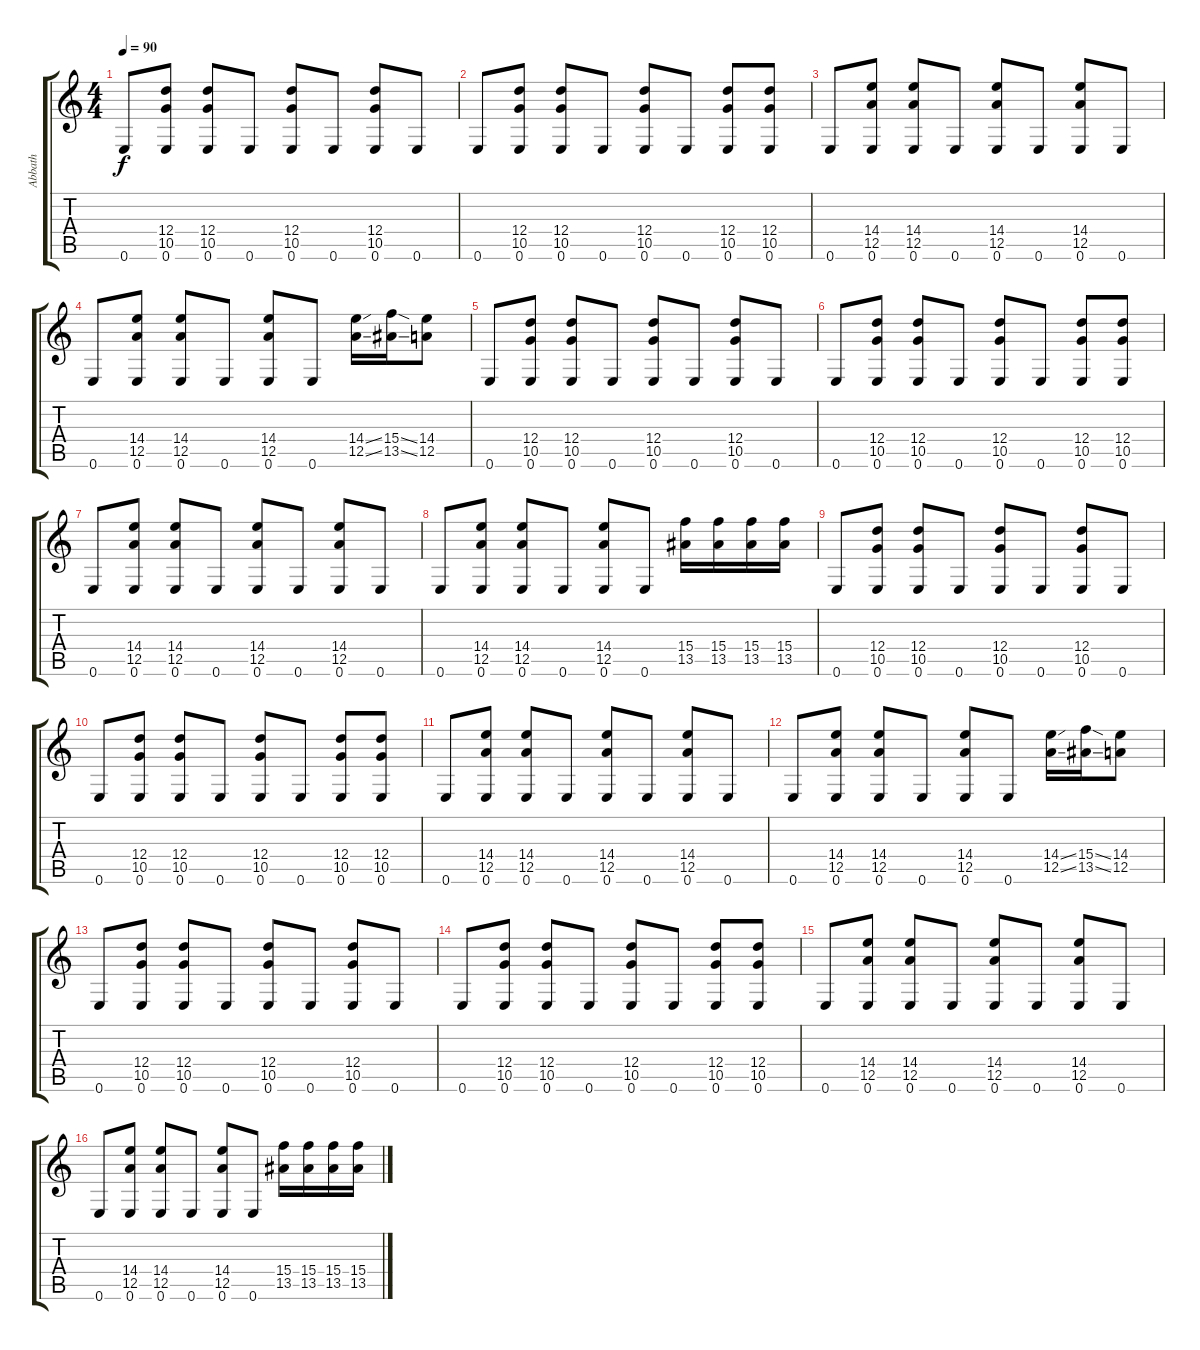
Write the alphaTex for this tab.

\track ("Abbath" "Abbath") {instrument distortionguitar}
\staff {score tabs}
\tuning (E4 B3 G3 D3 A2 E2) {hide}
\ts (4 4)
\tempo 90
\clef g2
\ks c
0.6.8{dy f} (12.4 10.5 0.6).8 (12.4 10.5 0.6).8 0.6.8 (12.4 10.5 0.6).8 0.6.8 (12.4 10.5 0.6).8 0.6.8 |
0.6.8 (12.4 10.5 0.6).8 (12.4 10.5 0.6).8 0.6.8 (12.4 10.5 0.6).8 0.6.8 (12.4 10.5 0.6).8 (12.4 10.5 0.6).8 |
0.6.8 (14.4 12.5 0.6).8 (14.4 12.5 0.6).8 0.6.8 (14.4 12.5 0.6).8 0.6.8 (14.4 12.5 0.6).8 0.6.8 |
0.6.8 (14.4 12.5 0.6).8 (14.4 12.5 0.6).8 0.6.8 (14.4 12.5 0.6).8 0.6.8 (14.4{ss} 12.5{ss}).16 (15.4{ss} 13.5{ss}).16 (14.4 12.5).8 |
0.6.8 (12.4 10.5 0.6).8 (12.4 10.5 0.6).8 0.6.8 (12.4 10.5 0.6).8 0.6.8 (12.4 10.5 0.6).8 0.6.8 |
0.6.8 (12.4 10.5 0.6).8 (12.4 10.5 0.6).8 0.6.8 (12.4 10.5 0.6).8 0.6.8 (12.4 10.5 0.6).8 (12.4 10.5 0.6).8 |
0.6.8 (14.4 12.5 0.6).8 (14.4 12.5 0.6).8 0.6.8 (14.4 12.5 0.6).8 0.6.8 (14.4 12.5 0.6).8 0.6.8 |
0.6.8 (14.4 12.5 0.6).8 (14.4 12.5 0.6).8 0.6.8 (14.4 12.5 0.6).8 0.6.8 (15.4 13.5).16 (15.4 13.5).16 (15.4 13.5).16 (15.4 13.5).16 |
0.6.8 (12.4 10.5 0.6).8 (12.4 10.5 0.6).8 0.6.8 (12.4 10.5 0.6).8 0.6.8 (12.4 10.5 0.6).8 0.6.8 |
0.6.8 (12.4 10.5 0.6).8 (12.4 10.5 0.6).8 0.6.8 (12.4 10.5 0.6).8 0.6.8 (12.4 10.5 0.6).8 (12.4 10.5 0.6).8 |
0.6.8 (14.4 12.5 0.6).8 (14.4 12.5 0.6).8 0.6.8 (14.4 12.5 0.6).8 0.6.8 (14.4 12.5 0.6).8 0.6.8 |
0.6.8 (14.4 12.5 0.6).8 (14.4 12.5 0.6).8 0.6.8 (14.4 12.5 0.6).8 0.6.8 (14.4{ss} 12.5{ss}).16 (15.4{ss} 13.5{ss}).16 (14.4 12.5).8 |
0.6.8 (12.4 10.5 0.6).8 (12.4 10.5 0.6).8 0.6.8 (12.4 10.5 0.6).8 0.6.8 (12.4 10.5 0.6).8 0.6.8 |
0.6.8 (12.4 10.5 0.6).8 (12.4 10.5 0.6).8 0.6.8 (12.4 10.5 0.6).8 0.6.8 (12.4 10.5 0.6).8 (12.4 10.5 0.6).8 |
0.6.8 (14.4 12.5 0.6).8 (14.4 12.5 0.6).8 0.6.8 (14.4 12.5 0.6).8 0.6.8 (14.4 12.5 0.6).8 0.6.8 |
0.6.8 (14.4 12.5 0.6).8 (14.4 12.5 0.6).8 0.6.8 (14.4 12.5 0.6).8 0.6.8 (15.4 13.5).16 (15.4 13.5).16 (15.4 13.5).16 (15.4 13.5).16
